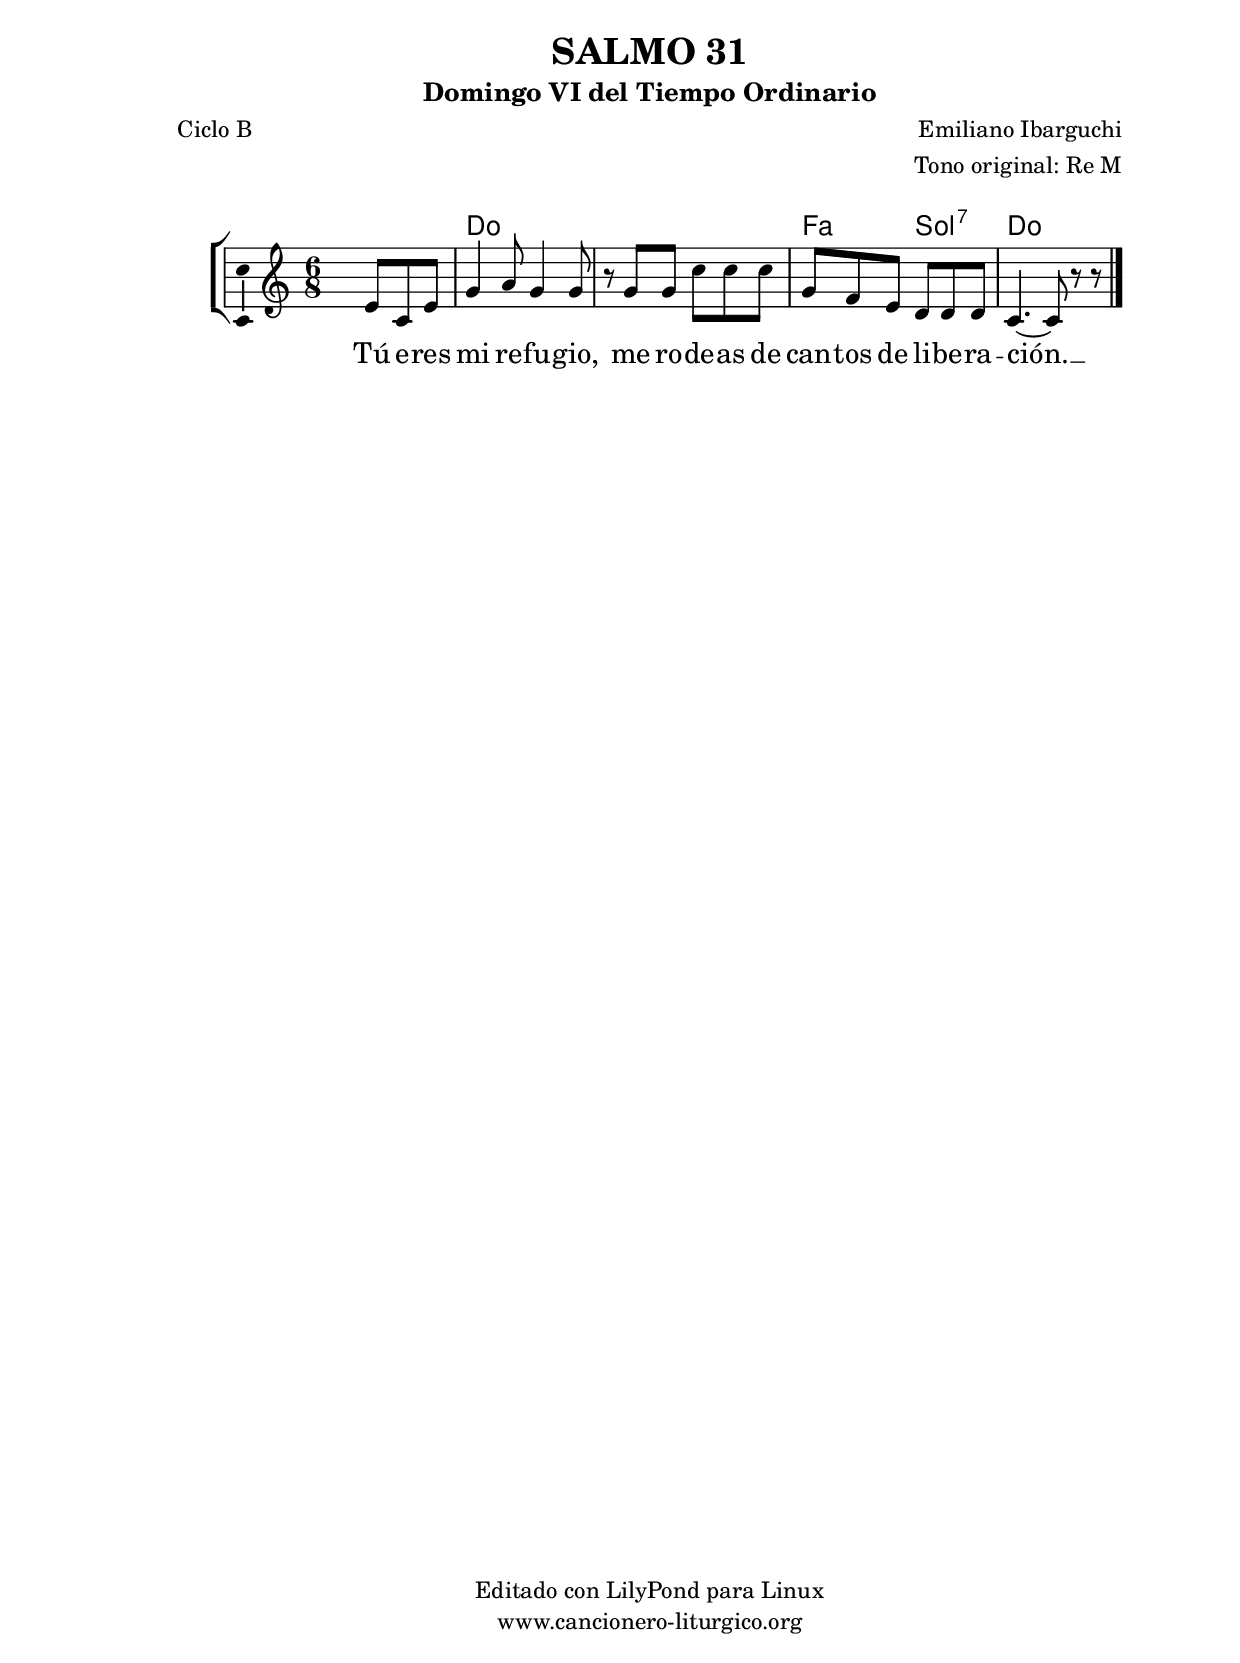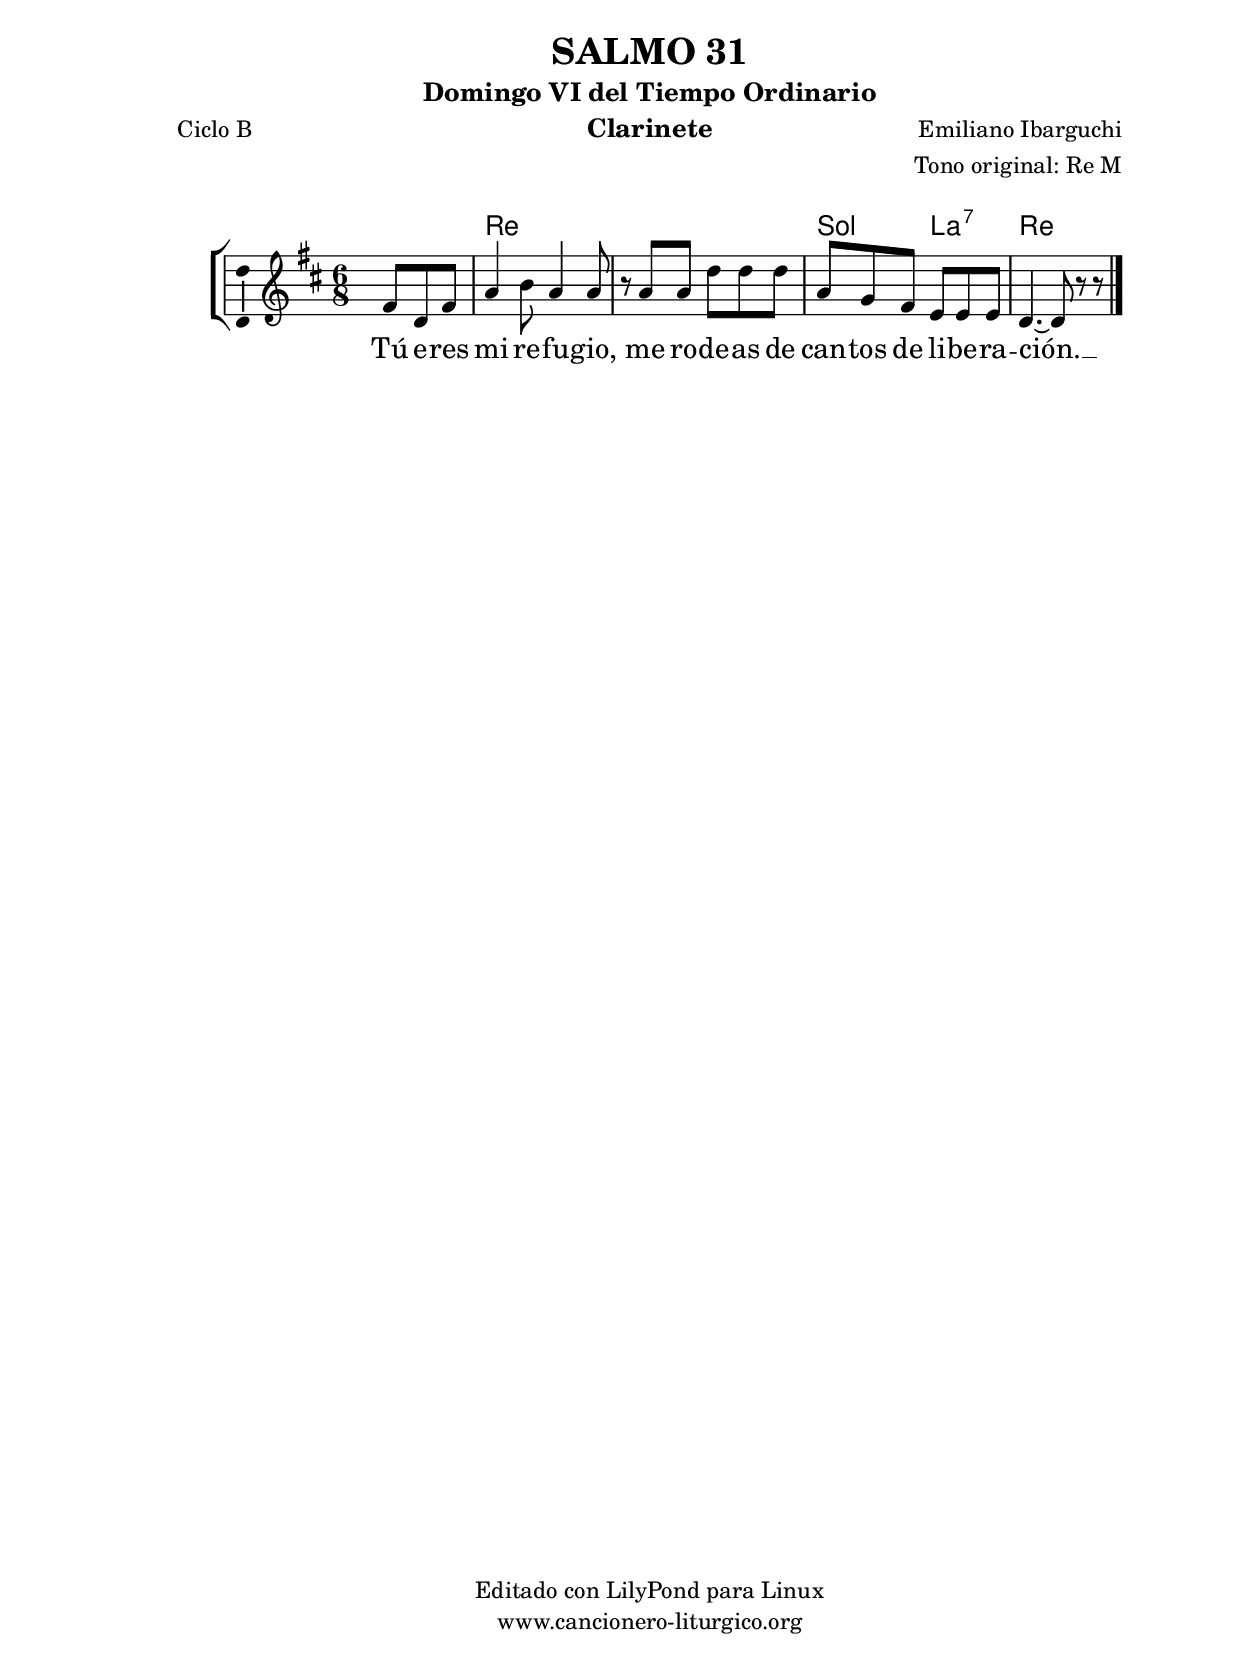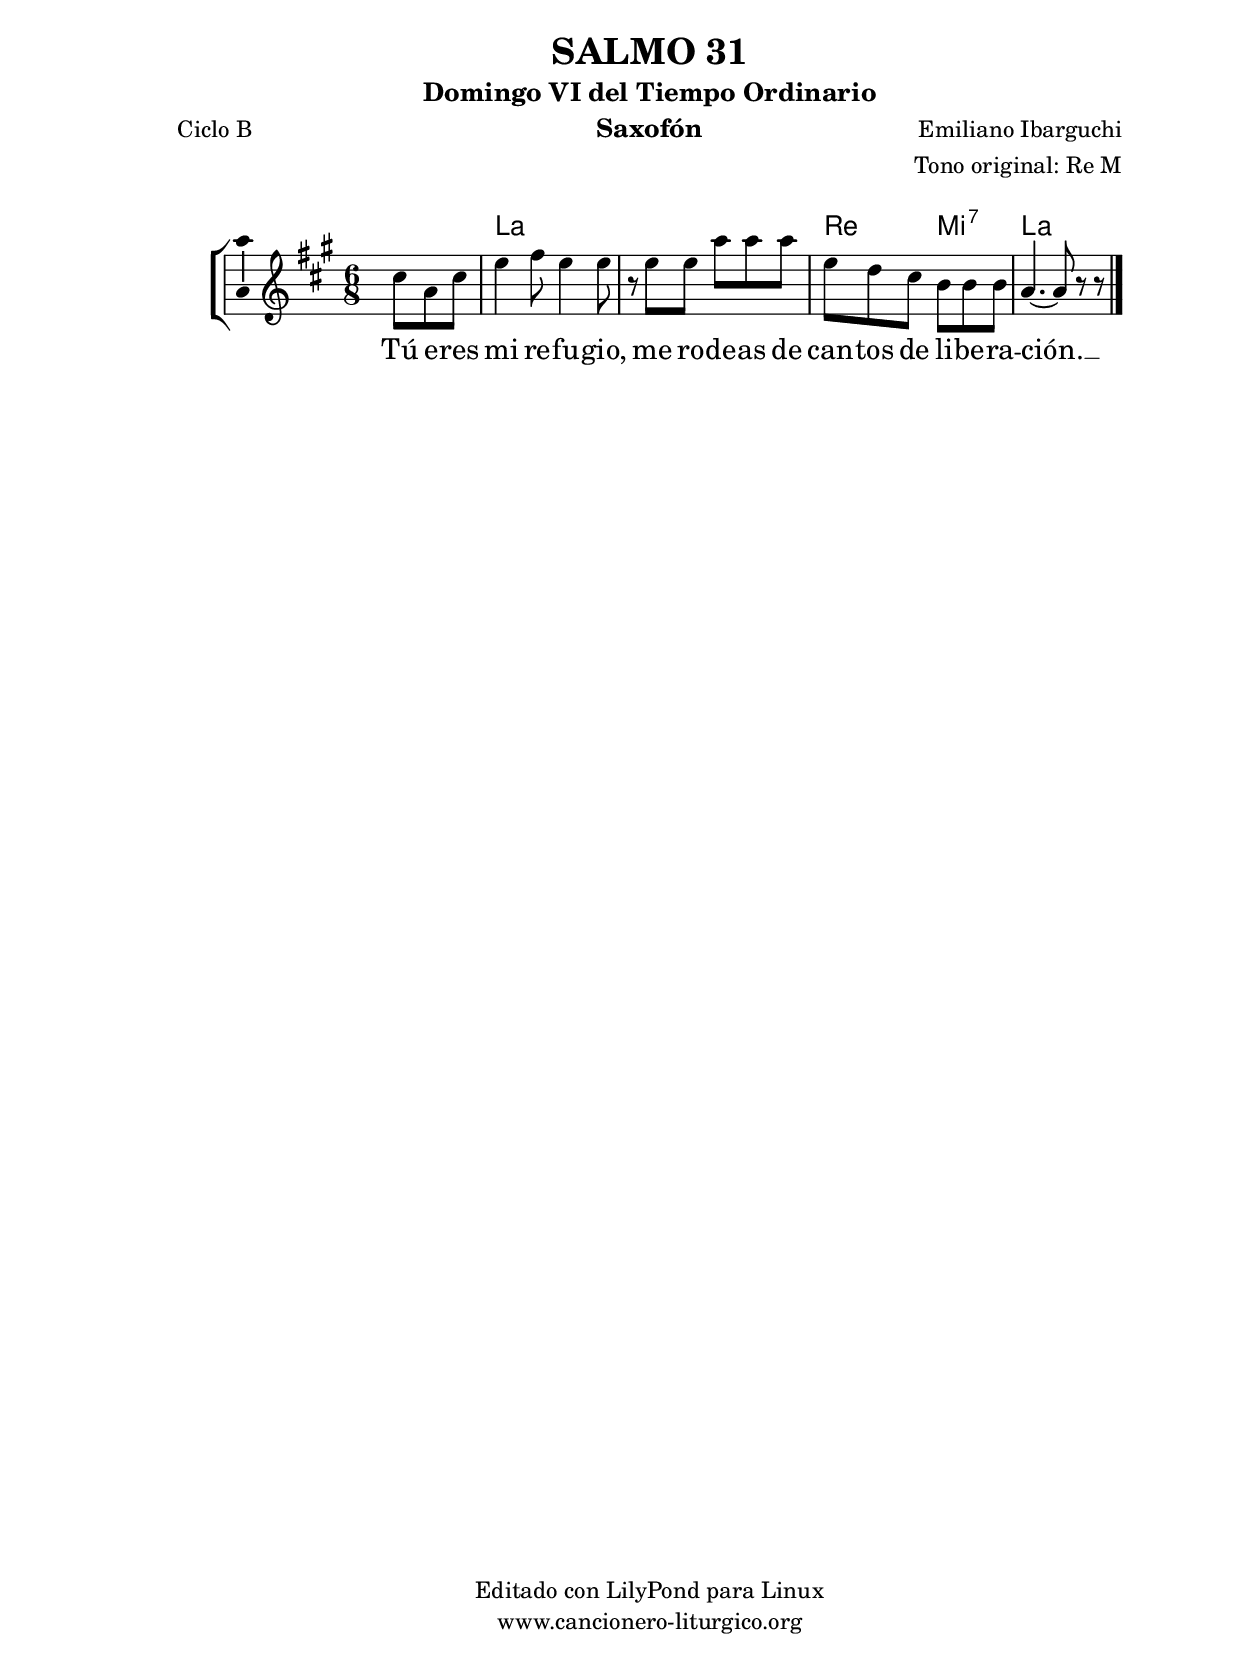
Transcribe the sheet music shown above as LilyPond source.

%
%para convertir .midi en .wav:
%timidity filename.midi -Ow -o finename.wav
%
%
%Para convertir de .wav a .mp3:
%lame -h -m j filename.wav
%
%
%para escuchar el midi:
%timidity nombrefichero.midi
%


%versión de lilypond para la que se ha escrito esta partitura:
\version "2.16.0"

	%Tamaño papel
	#(set-default-paper-size "a4")
	%Tamaño partitura
	#(set-global-staff-size 20)
	%No responde al pulsar sobre una nota
	#(ly:set-option 'point-and-click #f)

%parámetros del encabezamiento:
\header {
	title = "SALMO 31"
	subtitle = "Domingo VI del Tiempo Ordinario"
	composer = "Emiliano Ibarguchi"
	poet = "Ciclo B"
	meter = ""
	arranger = "Tono original: Re M"
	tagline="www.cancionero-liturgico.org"
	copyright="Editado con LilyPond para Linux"
	tiempo = "Ordinario"
	usos = "Salmo"
	letra = "Tú eres mi refugio, me rodeas de cantos de liberación."
	}

%parámetros asociados al papel:
\paper  {
	oddHeaderMarkup = \markup {\fill-line { \on-the-fly #not-first-page \fromproperty #'header:title \on-the-fly #not-first-page \fromproperty #'header:composer }}
	evenHeaderMarkup = \markup {\fill-line { \fromproperty #'header:composer \fromproperty #'header:title }}
	#(set-paper-size "a4")
	print-page-number = ##f
	first-page-number = 1
	print-first-page-number = ##f
%	head-separation = 3.0 \cm
	top-margin = 2.0 \cm
	bottom-margin = 0.5\cm
%%%	bottom-margin = -1.0\cm
	left-margin = 3.0 \cm
	line-width = 16.0 \cm 
	indent = 8\mm
	interscoreline = 2.\mm
	between-system-space = 15\mm
%	para que las partituras no llenen la hoja:
	ragged-bottom = ##t
%	idem para la última hoja:
	ragged-last-bottom = ##f
%	para que las partituras llenen el ancho del papel:
	ragged-last = ##f
	after-title-space = 2.5 \cm
%page-count=1
%system-count=8

	%Flexible Vertical Spacing
%	markup-markup-spacing =
%	#'((basic-distance . 15) (minimum-distance . 15) (padding . 3))
	markup-system-spacing =
	#'((basic-distance . 15) (minimum-distance . 15) (padding . 3))
	system-system-spacing =
	#'((basic-distance . 15) (minimum-distance . 15) (padding . 3))
	score-system-spacing =
	#'((basic-distance . 15) (minimum-distance . 15) (padding . 5))
%	top-system-spacing = % header
%	#'((basic-distance . 8) (minimum-distance . 0) (padding . 3))
%	top-markup-spacing =
%	#'((basic-distance . 20) (minimum-distance . 20) (padding . 3))
	last-bottom-spacing = % footer
	#'((basic-distance . 5) (minimum-distance . 5) (padding . 3))
%	score-markup-spacing =
%	#'((basic-distance . 16) (minimum-distance . 13) (padding . 3))

	}


%parámetros que afectan a toda la partitura:
global =  {
	%clave de sol (G):
	\clef G
	%armadura:
	\transpose d c
	\key d \major
	\tempo 4=100
	\set Score.tempoHideNote = ##t
	}


acordes = {
	\italianChords
	\chordmode {
	\transpose d c
{

s2.
d2. d g4. a:7 d2.

	}
	}
}

melodia = 
	\transpose d c
{
	\relative c'{

\time 6/8

s4. fis8 d fis
a4 b8 a4 a8
r8 a8 a d d d
a8 g fis e e e
d4.~d8 r8 r8

	\bar "|."
	}
	}


texto = \lyricmode {
Tú e -- res mi re -- fu -- gio,
me ro -- de -- as de can -- tos de li -- be -- ra -- ción. __
	}


acordesStaff = \context ChordNames = acordesStaff <<
	\set chordChanges = ##t
	\acordes
	>>


vozStaff = \context Voice = vozStaff
\with {\consists "Ambitus_engraver"}
<<
%	\set Staff.instrumentName = ""
%	\set Staff.shortInstrumentName = ""
%	\set Staff.midiInstrument = #"clarinet"
%	\set Staff.midiInstrument = #"cello"
%	\set Staff.midiInstrument = #"flute"
	\set Staff.midiInstrument = #"electric guitar (jazz)"
%	\set Staff.midiInstrument = #"english horn"
%	\set Staff.midiInstrument = #"violin"
%	\set Staff.midiInstrument = #"glockenspiel"
	\set Staff.midiMinimumVolume = #0.7
	\set Staff.midiMaximumVolume = #0.9
	\global
	\melodia
	>>


textoStaff = \context Lyrics = textoStaff <<
	\lyricsto vozStaff \texto
	>>

\book {
	\score {
		\context ChoirStaff {
			\override StaffGroup.SystemStartBracket #'collapse-height = #1
			\override Score.SystemStartBar #'collapse-height = #1
			<<
			\acordesStaff
			\vozStaff
			\textoStaff
			>>
			}
		\layout {
	    		\context {
				\Lyrics
				\override LyricText #'font-size = #2
				}
	   		 \context {
				\Score
				%fontSize = #3
				\override StaffSymbol #'staff-space = #(magstep +3)
				%\override Beam #'thickness = #0.55
				%\override SpacingSpanner #'spacing-increment = #1.0
				%\override Slur #'height-limit = #1.5
				}
			}
		}
	\score {
		\unfoldRepeats
		\context ChoirStaff {
			<<
			\acordesStaff
			\vozStaff
			>>
			}
		\midi {
	  		\context {
	  			\Score
				tempoWholesPerMinute = #(ly:make-moment 70 4)
				}
			}
		}
	}

%Partitura para clarinete
#(define output-suffix "C")
\book {
	\header{
		instrument = "Clarinete"
		}
	\score {
		\context ChoirStaff {
			\override StaffGroup.SystemStartBracket #'collapse-height = #1
			\override Score.SystemStartBar #'collapse-height = #1
\transpose c d
			<<
			\acordesStaff
			\vozStaff
			\textoStaff
			>>
			}
		\layout {
	    		\context {
				\Lyrics
				\override LyricText #'font-size = #2
				}
	   		 \context {
				\Score
				%fontSize = #3
				\override StaffSymbol #'staff-space = #(magstep +3)
				%\override Beam #'thickness = #0.55
				%\override SpacingSpanner #'spacing-increment = #1.0
				%\override Slur #'height-limit = #1.5
				}
			}
		}
	}

%Partitura para saxofón
#(define output-suffix "S")
\book {
	\header{
		instrument = "Saxofón"
		}
	\score {
		\context ChoirStaff {
			\override StaffGroup.SystemStartBracket #'collapse-height = #1
			\override Score.SystemStartBar #'collapse-height = #1
\transpose c a
			<<
			\acordesStaff
			\vozStaff
			\textoStaff
			>>
			}
		\layout {
	    		\context {
				\Lyrics
				\override LyricText #'font-size = #2
				}
	   		 \context {
				\Score
				%fontSize = #3
				\override StaffSymbol #'staff-space = #(magstep +3)
				%\override Beam #'thickness = #0.55
				%\override SpacingSpanner #'spacing-increment = #1.0
				%\override Slur #'height-limit = #1.5
				}
			}
		}
	}

